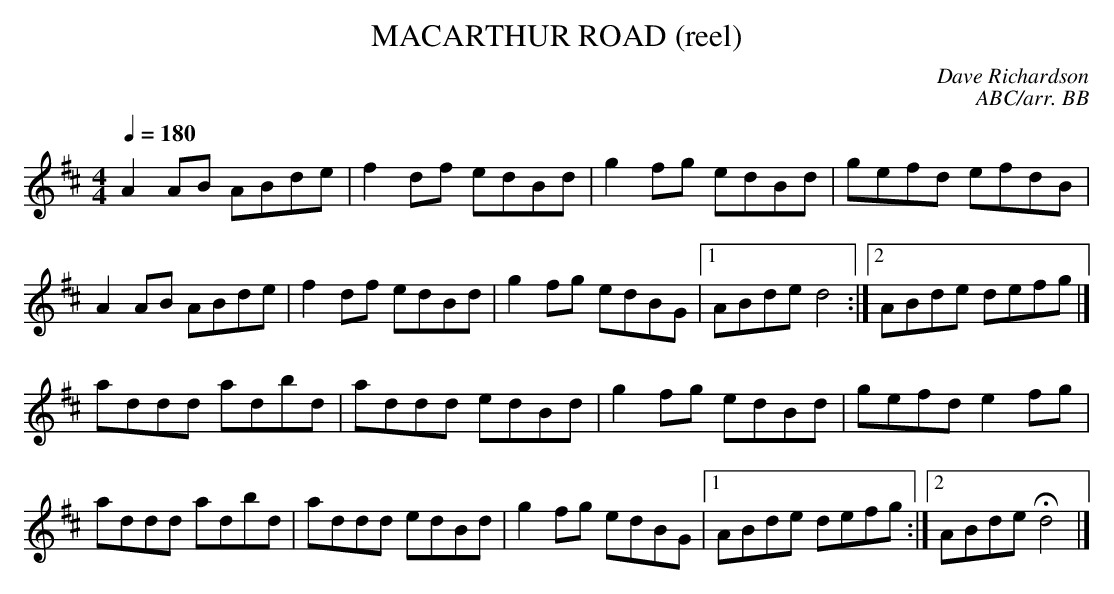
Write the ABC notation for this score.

X:1
T:MACARTHUR ROAD (reel)
C:Dave Richardson
C:ABC/arr. BB
Q:1/4=180
M:4/4
L:1/8
K:D
A2AB ABde|f2df edBd|g2fg edBd|gefd efdB|
A2 AB ABde|f2 df edBd|g2 fg edBG|1 ABde d4 :|\
[2 ABde defg|]
addd adbd|addd edBd|g2 fg edBd|gefd e2 fg|
addd adbd|addd edBd|g2 fg edBG|1 ABde defg :|\
[2 ABde Hd4|]
